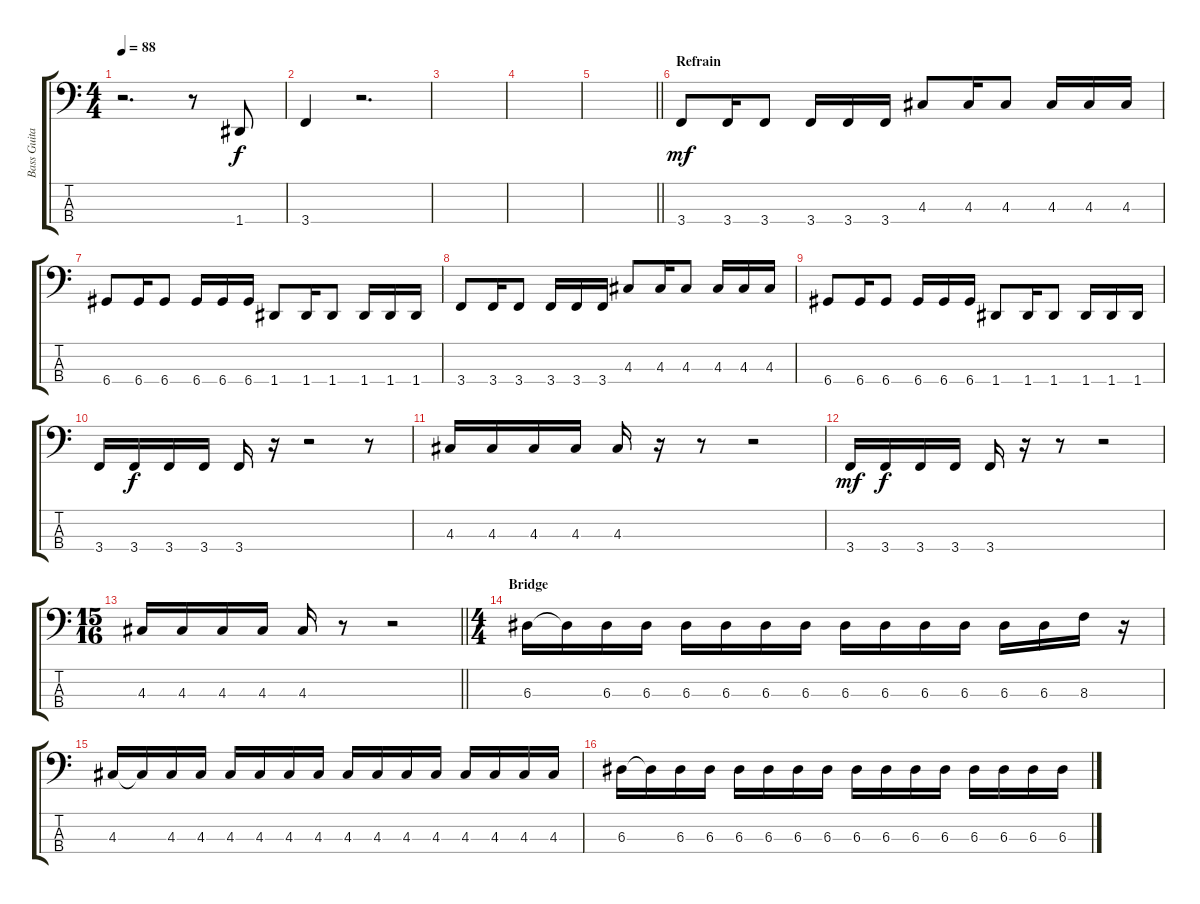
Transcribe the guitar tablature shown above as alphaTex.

\track ("Bass Guitar" "Bass Guita") {instrument electricbassfinger}
\staff {score tabs}
\tuning (G2 D2 A1 D1) {hide}
\ts (4 4)
\tempo 88
\clef f4
\ks c
r.2{d dy mf} r.8 1.4.8{dy f} |
3.4.4 r.2{d} |
|
|
\barLineRight lightlight
|
\section ("" "Refrain")
3.4.8{dy mf} 3.4.16 3.4.8 3.4.16 3.4.16 3.4.16 4.3.8 4.3.16 4.3.8 4.3.16 4.3.16 4.3.16 |
6.4.8 6.4.16 6.4.8 6.4.16 6.4.16 6.4.16 1.4.8 1.4.16 1.4.8 1.4.16 1.4.16 1.4.16 |
3.4.8 3.4.16 3.4.8 3.4.16 3.4.16 3.4.16 4.3.8 4.3.16 4.3.8 4.3.16 4.3.16 4.3.16 |
6.4.8 6.4.16 6.4.8 6.4.16 6.4.16 6.4.16 1.4.8 1.4.16 1.4.8 1.4.16 1.4.16 1.4.16 |
3.4.16 3.4.16{dy f} 3.4.16 3.4.16 3.4.16 r.16 r.2 r.8 |
4.3.16 4.3.16 4.3.16 4.3.16 4.3.16 r.16 r.8 r.2 |
3.4.16{dy mf} 3.4.16{dy f} 3.4.16 3.4.16 3.4.16 r.16 r.8 r.2 |
\ts (15 16)
\barLineRight lightlight
4.3.16 4.3.16 4.3.16 4.3.16 4.3.16 r.8 r.2 |
\ts (4 4)
\section ("" "Bridge")
6.3.16 6.3{t}.16 6.3.16 6.3.16 6.3.16 6.3.16 6.3.16 6.3.16 6.3.16 6.3.16 6.3.16 6.3.16 6.3.16 6.3.16 8.3.16 r.16 |
4.3.16 4.3{t}.16 4.3.16 4.3.16 4.3.16 4.3.16 4.3.16 4.3.16 4.3.16 4.3.16 4.3.16 4.3.16 4.3.16 4.3.16 4.3.16 4.3.16 |
6.3.16 6.3{t}.16 6.3.16 6.3.16 6.3.16 6.3.16 6.3.16 6.3.16 6.3.16 6.3.16 6.3.16 6.3.16 6.3.16 6.3.16 6.3.16 6.3.16
